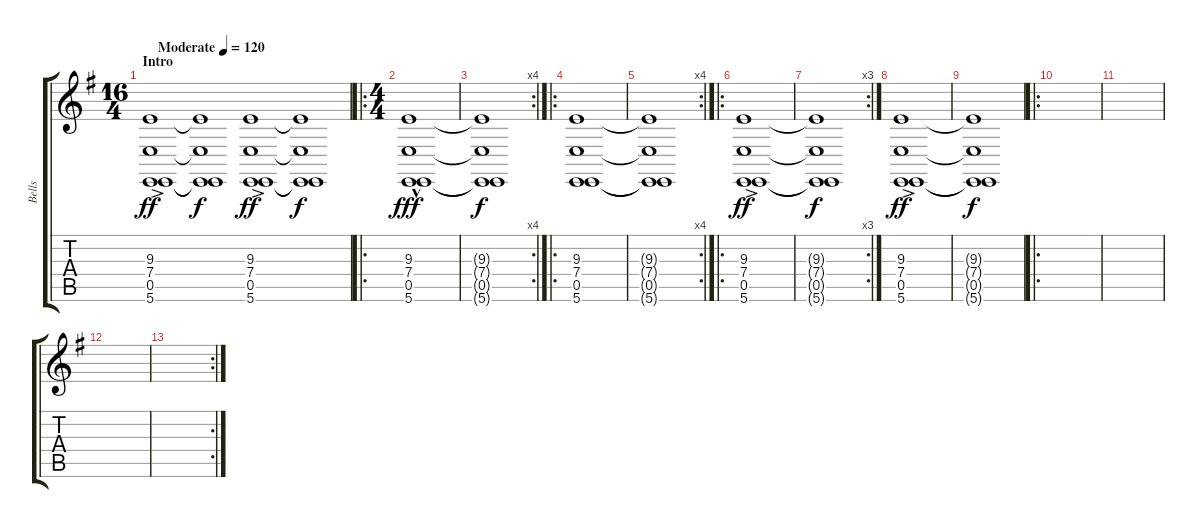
\track ("Bells" "Bells") {instrument celesta}
\staff {score tabs}
\tuning (E4 B3 G3 A2 E2 B1) {hide}
\ts (16 4)
\section ("" "Intro")
\tempo (120 "Moderate")
\clef g2
\ks eminor
(9.3{ac} 7.4{ac} 0.5{ac} 5.6{ac}).1{dy ff instrument celesta} (9.3{t} 7.4{t} 0.5{t} 5.6{t}).1{dy f} (9.3{ac} 7.4{ac} 0.5{ac} 5.6{ac}).1{dy ff} (9.3{t} 7.4{t} 0.5{t} 5.6{t}).1{dy f} |
\ro
\ts (4 4)
(9.3{hac} 7.4 0.5 5.6).1{dy fff} |
\rc 4
(9.3{t} 7.4{t} 0.5{t} 5.6{t}).1{dy f} |
\ro
(9.3 7.4 0.5 5.6).1 |
\rc 4
(9.3{t} 7.4{t} 0.5{t} 5.6{t}).1 |
\ro
(9.3{ac} 7.4{ac} 0.5{ac} 5.6{ac}).1{dy ff} |
\rc 3
(9.3{t} 7.4{t} 0.5{t} 5.6{t}).1{dy f} |
(9.3{ac} 7.4{ac} 0.5{ac} 5.6{ac}).1{dy ff} |
(9.3{t} 7.4{t} 0.5{t} 5.6{t}).1{dy f} |
\ro
|
|
|
\rc 2
